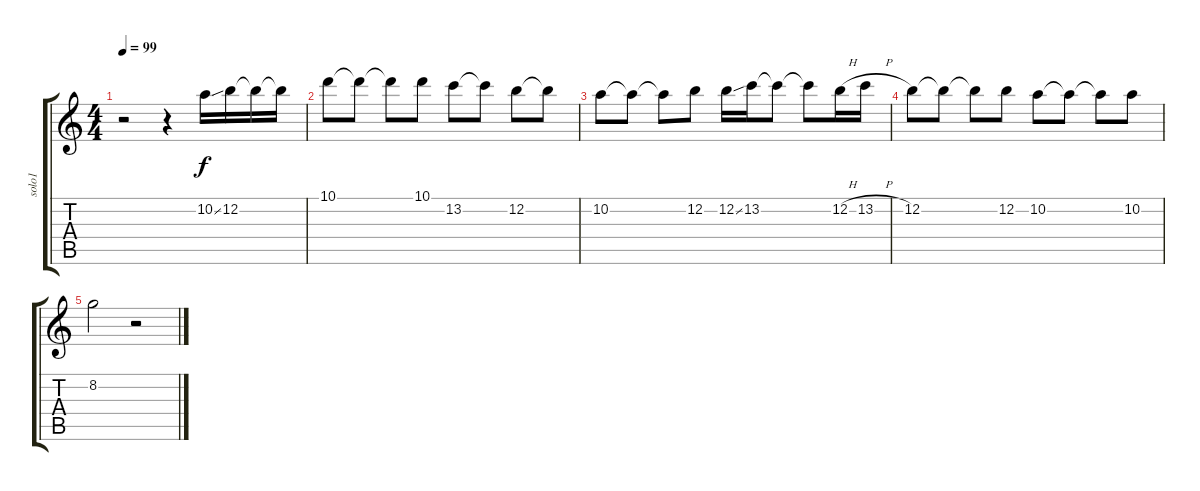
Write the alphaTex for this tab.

\track ("solo1" "solo1") {instrument overdrivenguitar}
\staff {score tabs}
\tuning (E4 B3 G3 D3 A2 E2) {hide}
\ts (4 4)
\tempo 99
\clef g2
\ks c
r.2{dy f instrument overdrivenguitar} r.4 10.2{ss}.16 12.2.16 12.2{t}.16 12.2{t}.16 |
10.1.8 10.1{t}.8 10.1{t}.8 10.1.8 13.2.8 13.2{t}.8 12.2.8 12.2{t}.8 |
10.2.8 10.2{t}.8 10.2{t}.8 12.2.8 12.2{ss}.16 13.2.16 13.2{t}.8 13.2{t}.8 12.2{h}.16 13.2{h}.16 |
12.2.8 12.2{t}.8 12.2{t}.8 12.2.8 10.2.8 10.2{t}.8 10.2{t}.8 10.2.8 |
8.2.2 r.2
